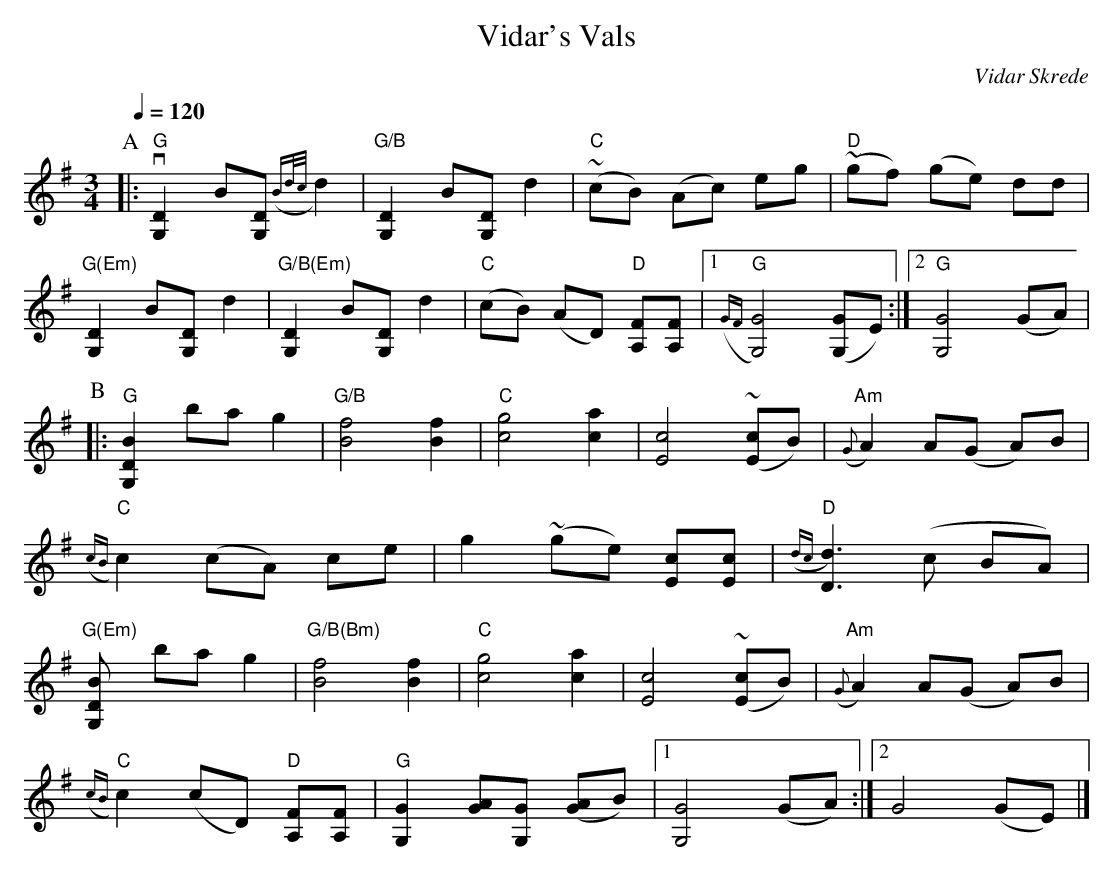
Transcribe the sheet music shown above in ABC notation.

X:1
T:Vidar's Vals
C:Vidar Skrede
M:3/4
L:1/8
Q:1/4=120
K:G
P:A
|:v"G"[D2G,2] B[DG,] ({Bd/c/} d2) | "G/B"[D2G,2] B[DG,] d2 | "C"~(cB) (Ac) eg | "D"~(gf) (ge) dd |
 "G(Em)"[D2G,2] B[DG,] d2 | "G/B(Em)"[D2G,2] B[DG,] d2 | "C"(cB) (AD) "D"[FA,][FA,] |1 "G" ({GF}[G4G,4]) ([GG,]E) :|2 "G"[G4G,4] (GA) |
P:B
|:"G"[B2D2G,2] ba g2 | "G/B"[f4B4] [f2B2] | "C"[g4c4] [a2c2] | [c4E4] ~([cE]B) |"Am"({G}A2) A(G A)B |
"C"({cB}c2) (cA) ce | g2 ~(ge) [cE][cE] |"D" ({dc}[d3)D3] (c BA) |
"G(Em)"[B2DG,2] ba g2 | "G/B(Bm)"[f4B4] [f2B2] | "C"[g4c4] [a2c2] | [c4E4] ~([cE]B) | "Am"({G}A2) A(G A)B |
"C"({cB}c2) (cD) "D"[FA,][FA,] | "G"[G2G,2] [AG][GG,] ([AG]B) |[1 [G4G,4] (GA) :|[2 G4 (GE) |]
